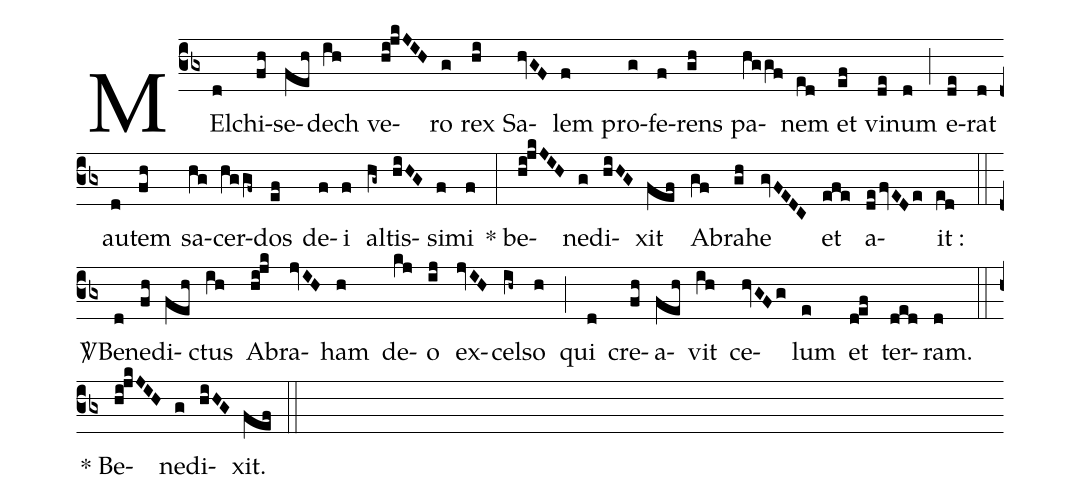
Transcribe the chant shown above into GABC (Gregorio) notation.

%%
(cb3)MEl(d)chi(fh)se(feh)dech(ih) ve(hi!jkJIH)ro(g) rex(hi) Sa(hvGF)lem(f)

pro(g)fe(f)rens(gh) pa(hg/gf)nem(ed) et(ef) vi(de)num(d) (;)

e(de)rat(d) au(d)tem(fh) sa(hg)cer(hg/gf~)dos(ef) de(f)i(f) al(hg~)tis(hiHG)si(f)mi(f) (:)

*~be(hi!jkJIH)ne(g)di(hiHG)xit(fef)


A(gf)bra(gh)he(gvFEDC) et(efe) a(defvEDe)it~:(ed) (::) <v>\Vbar{}</v>Be(d)ne(fh)di(feh)ctus(ih)

A(hi!jk)bra(jvIH)ham(h) de(kj)o(ij) ex(jvIH)cel(ih~)so(h) (;) qui(d) cre(fh)a(feh)vit(ih)

ce(hvGFg)lum(e) et(def) ter(ded)ram.(d) (::)

*~Be(hi!jkJIH)ne(g)di(hiHG)xit.(fef) (::)
